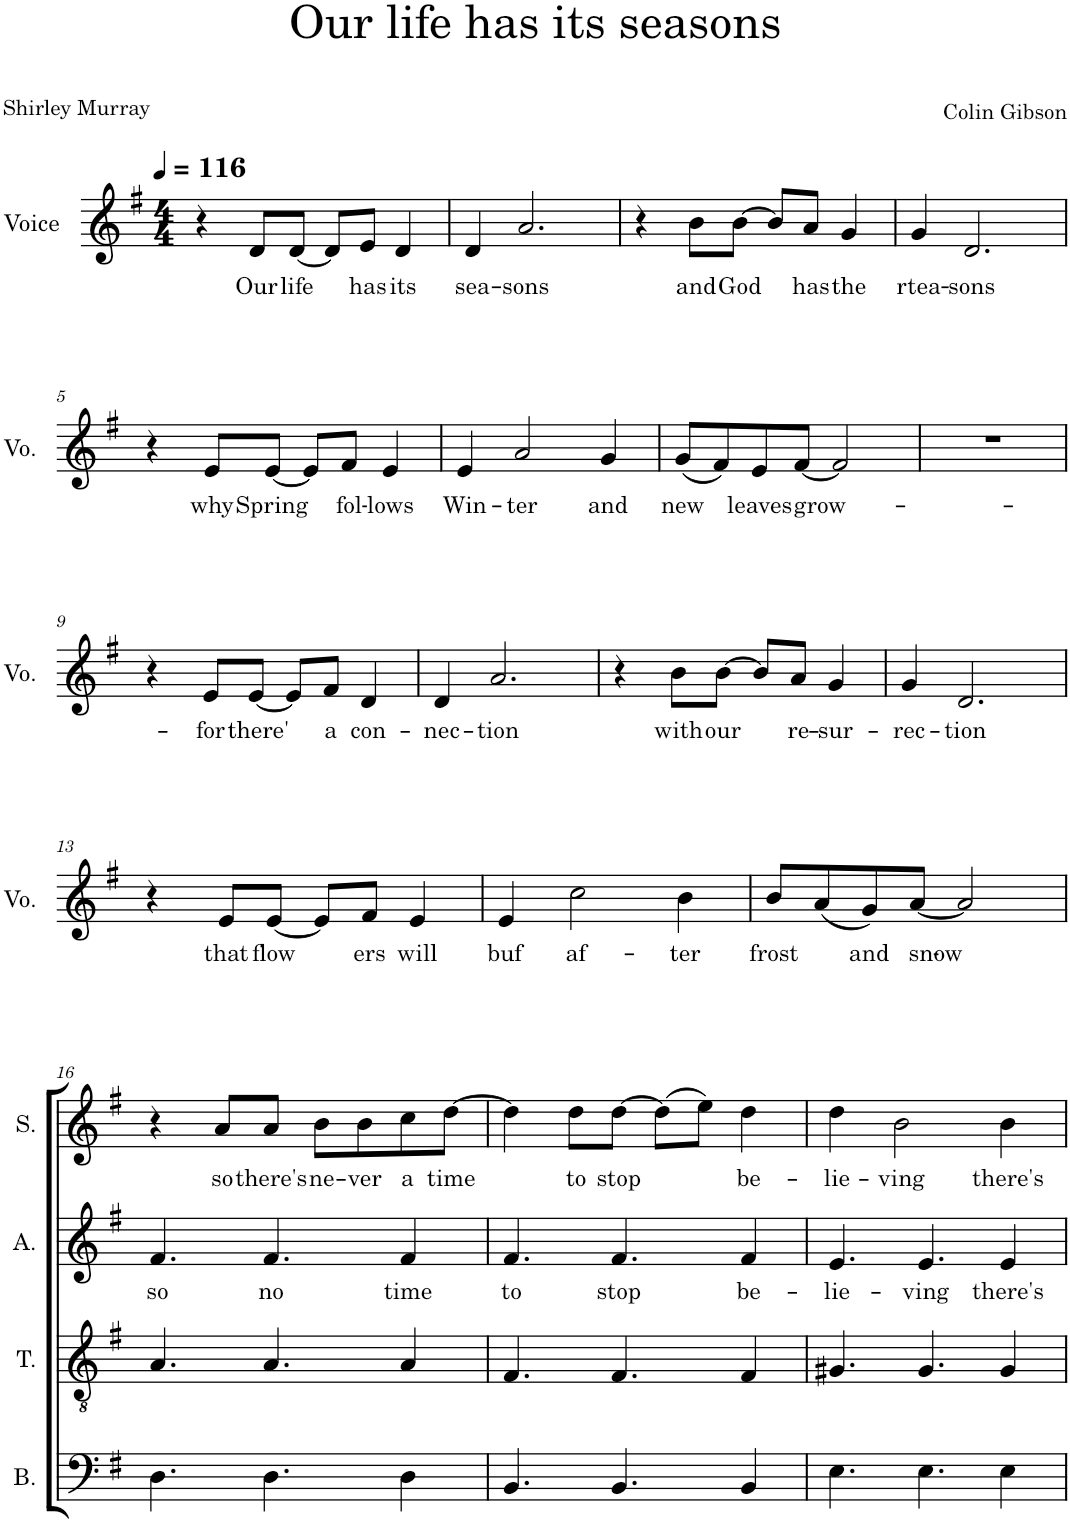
**kern	**kern	**kern	**text	**kern	**text	**kern	**text
*part5	*part4	*part3	*part3	*part2	*part2	*part1	*part1
*staff5	*staff4	*staff3	*staff3	*staff2	*staff2	*staff1	*staff1
*I"Bass	*I"Tenor	*I"Alto	*	*I"Soprano	*	*I"Voice	*
*I'B.	*I'T.	*I'A.	*	*I'S.	*	*I'Vo.	*
*stria5	*stria5	*stria5	*	*stria5	*	*	*
*clefF4	*clefGv2	*clefG2	*	*clefG2	*	*clefG2	*
*k[f#]	*k[f#]	*k[f#]	*	*k[f#]	*	*k[f#]	*
*M4/4	*M4/4	*M4/4	*	*M4/4	*	*M4/4	*
*MM116	*MM116	*MM116	*	*MM116	*	*MM116	*
=1	=1	=1	=1	=1	=1	=1	=1
1r	1r	1r	.	1r	.	4r	.
!	!	!	!	!	!	!	!LO:LY:b
.	.	.	.	.	.	8d/L	Our
!	!	!	!	!	!	!	!LO:LY:b
.	.	.	.	.	.	[8d/J	life
.	.	.	.	.	.	8d/L]	.
!	!	!	!	!	!	!	!LO:LY:b
.	.	.	.	.	.	8e/J	has
!	!	!	!	!	!	!	!LO:LY:b
.	.	.	.	.	.	4d/	its
=2	=2	=2	=2	=2	=2	=2	=2
!	!	!	!	!	!	!	!LO:LY:b
1r	1r	1r	.	1r	.	4d/	sea-
!	!	!	!	!	!	!	!LO:LY:b
.	.	.	.	.	.	2.a/	-sons
=3	=3	=3	=3	=3	=3	=3	=3
1r	1r	1r	.	1r	.	4r	.
!	!	!	!	!	!	!	!LO:LY:b
.	.	.	.	.	.	8b\L	and
!	!	!	!	!	!	!	!LO:LY:b
.	.	.	.	.	.	[8b\J	God
.	.	.	.	.	.	8b/L]	.
!	!	!	!	!	!	!	!LO:LY:b
.	.	.	.	.	.	8a/J	has
!	!	!	!	!	!	!	!LO:LY:b
.	.	.	.	.	.	4g/	the
=4	=4	=4	=4	=4	=4	=4	=4
!	!	!	!	!	!	!	!LO:LY:b
1r	1r	1r	.	1r	.	4g/	rtea-
!	!	!	!	!	!	!	!LO:LY:b
.	.	.	.	.	.	2.d/	-sons
!!LO:LB:g=z
=5	=5	=5	=5	=5	=5	=5	=5
1r	1r	1r	.	1r	.	4r	.
!	!	!	!	!	!	!	!LO:LY:b
.	.	.	.	.	.	8e/L	why
!	!	!	!	!	!	!	!LO:LY:b
.	.	.	.	.	.	[8e/J	Spring
.	.	.	.	.	.	8e/L]	.
!	!	!	!	!	!	!	!LO:LY:b
.	.	.	.	.	.	8f#/J	fol-
!	!	!	!	!	!	!	!LO:LY:b
.	.	.	.	.	.	4e/	-lows
=6	=6	=6	=6	=6	=6	=6	=6
!	!	!	!	!	!	!	!LO:LY:b
1r	1r	1r	.	1r	.	4e/	Win-
!	!	!	!	!	!	!	!LO:LY:b
.	.	.	.	.	.	2a/	-ter
!	!	!	!	!	!	!	!LO:LY:b
.	.	.	.	.	.	4g/	and
=7	=7	=7	=7	=7	=7	=7	=7
!	!	!	!	!	!	!	!LO:LY:b
1r	1r	1r	.	1r	.	(8g/L	new
.	.	.	.	.	.	8f#/)	.
!	!	!	!	!	!	!	!LO:LY:b
.	.	.	.	.	.	8e/	leaves
!	!	!	!	!	!	!	!LO:LY:b
.	.	.	.	.	.	[8f#/J	grow-
.	.	.	.	.	.	2f#/]	.
=8	=8	=8	=8	=8	=8	=8	=8
1r	1r	1r	.	1r	.	1r	.
!!LO:LB:g=z
=9	=9	=9	=9	=9	=9	=9	=9
1r	1r	1r	.	1r	.	4r	.
!	!	!	!	!	!	!	!LO:LY:b
.	.	.	.	.	.	8e/L	for
!	!	!	!	!	!	!	!LO:LY:b
.	.	.	.	.	.	[8e/J	there'
.	.	.	.	.	.	8e/L]	.
!	!	!	!	!	!	!	!LO:LY:b
.	.	.	.	.	.	8f#/J	a
!	!	!	!	!	!	!	!LO:LY:b
.	.	.	.	.	.	4d/	con-
=10	=10	=10	=10	=10	=10	=10	=10
!	!	!	!	!	!	!	!LO:LY:b
1r	1r	1r	.	1r	.	4d/	-nec-
!	!	!	!	!	!	!	!LO:LY:b
.	.	.	.	.	.	2.a/	-tion
=11	=11	=11	=11	=11	=11	=11	=11
1r	1r	1r	.	1r	.	4r	.
!	!	!	!	!	!	!	!LO:LY:b
.	.	.	.	.	.	8b\L	with
!	!	!	!	!	!	!	!LO:LY:b
.	.	.	.	.	.	[8b\J	our
.	.	.	.	.	.	8b/L]	.
!	!	!	!	!	!	!	!LO:LY:b
.	.	.	.	.	.	8a/J	re-
!	!	!	!	!	!	!	!LO:LY:b
.	.	.	.	.	.	4g/	-sur-
=12	=12	=12	=12	=12	=12	=12	=12
!	!	!	!	!	!	!	!LO:LY:b
1r	1r	1r	.	1r	.	4g/	-rec-
!	!	!	!	!	!	!	!LO:LY:b
.	.	.	.	.	.	2.d/	-tion
!!LO:LB:g=z
=13	=13	=13	=13	=13	=13	=13	=13
1r	1r	1r	.	1r	.	4r	.
!	!	!	!	!	!	!	!LO:LY:b
.	.	.	.	.	.	8e/L	that
!	!	!	!	!	!	!	!LO:LY:b
.	.	.	.	.	.	[8e/J	flow
.	.	.	.	.	.	8e/L]	.
!	!	!	!	!	!	!	!LO:LY:b
.	.	.	.	.	.	8f#/J	ers
!	!	!	!	!	!	!	!LO:LY:b
.	.	.	.	.	.	4e/	will
=14	=14	=14	=14	=14	=14	=14	=14
!	!	!	!	!	!	!	!LO:LY:b
1r	1r	1r	.	1r	.	4e/	buf
!	!	!	!	!	!	!	!LO:LY:b
.	.	.	.	.	.	2cc\	af-
!	!	!	!	!	!	!	!LO:LY:b
.	.	.	.	.	.	4b\	-ter
=15	=15	=15	=15	=15	=15	=15	=15
!	!	!	!	!	!	!	!LO:LY:b
1r	1r	1r	.	1r	.	8b/L	frost
.	.	.	.	.	.	(8a/	.
!	!	!	!	!	!	!	!LO:LY:b
.	.	.	.	.	.	8g/)	and
!	!	!	!	!	!	!	!LO:LY:b
.	.	.	.	.	.	[8a/J	snow-
.	.	.	.	.	.	2a/]	.
!!LO:LB:g=z
=16	=16	=16	=16	=16	=16	=16	=16
!	!	!	!LO:LY:b	!	!	!	!
4.D\	4.A/	4.f#/	so	4r	.	1r	.
!	!	!	!	!	!LO:LY:b	!	!
.	.	.	.	8a/L	so	.	.
!	!	!	!LO:LY:b	!	!LO:LY:b	!	!
4.D\	4.A/	4.f#/	no	8a/J	there's	.	.
!	!	!	!	!	!LO:LY:b	!	!
.	.	.	.	8b\L	ne-	.	.
!	!	!	!	!	!LO:LY:b	!	!
.	.	.	.	8b\	-ver	.	.
!	!	!	!LO:LY:b	!	!LO:LY:b	!	!
4D\	4A/	4f#/	time	8cc\	a	.	.
!	!	!	!	!	!LO:LY:b	!	!
.	.	.	.	[8dd\J	time	.	.
=17	=17	=17	=17	=17	=17	=17	=17
!	!	!	!LO:LY:b	!	!	!	!
4.BB/	4.F#/	4.f#/	to	4dd\]	.	1r	.
!	!	!	!	!	!LO:LY:b	!	!
.	.	.	.	8dd\L	to	.	.
!	!	!	!LO:LY:b	!	!LO:LY:b	!	!
4.BB/	4.F#/	4.f#/	stop	[8dd\J	stop	.	.
.	.	.	.	(8dd\L]	.	.	.
.	.	.	.	8ee\J)	.	.	.
!	!	!	!LO:LY:b	!	!LO:LY:b	!	!
4BB/	4F#/	4f#/	be-	4dd\	be-	.	.
=18	=18	=18	=18	=18	=18	=18	=18
!	!	!	!LO:LY:b	!	!LO:LY:b	!	!
4.E\	4.G#X/	4.e/	-lie-	4dd\	-lie-	1r	.
!	!	!	!	!	!LO:LY:b	!	!
.	.	.	.	2b\	-ving	.	.
!	!	!	!LO:LY:b	!	!	!	!
4.E\	4.G#/	4.e/	-ving	.	.	.	.
!	!	!	!LO:LY:b	!	!LO:LY:b	!	!
4E\	4G#/	4e/	there's	4b\	there's	.	.
=	=	=	=	=	=	=	=
*-	*-	*-	*-	*-	*-	*-	*-
